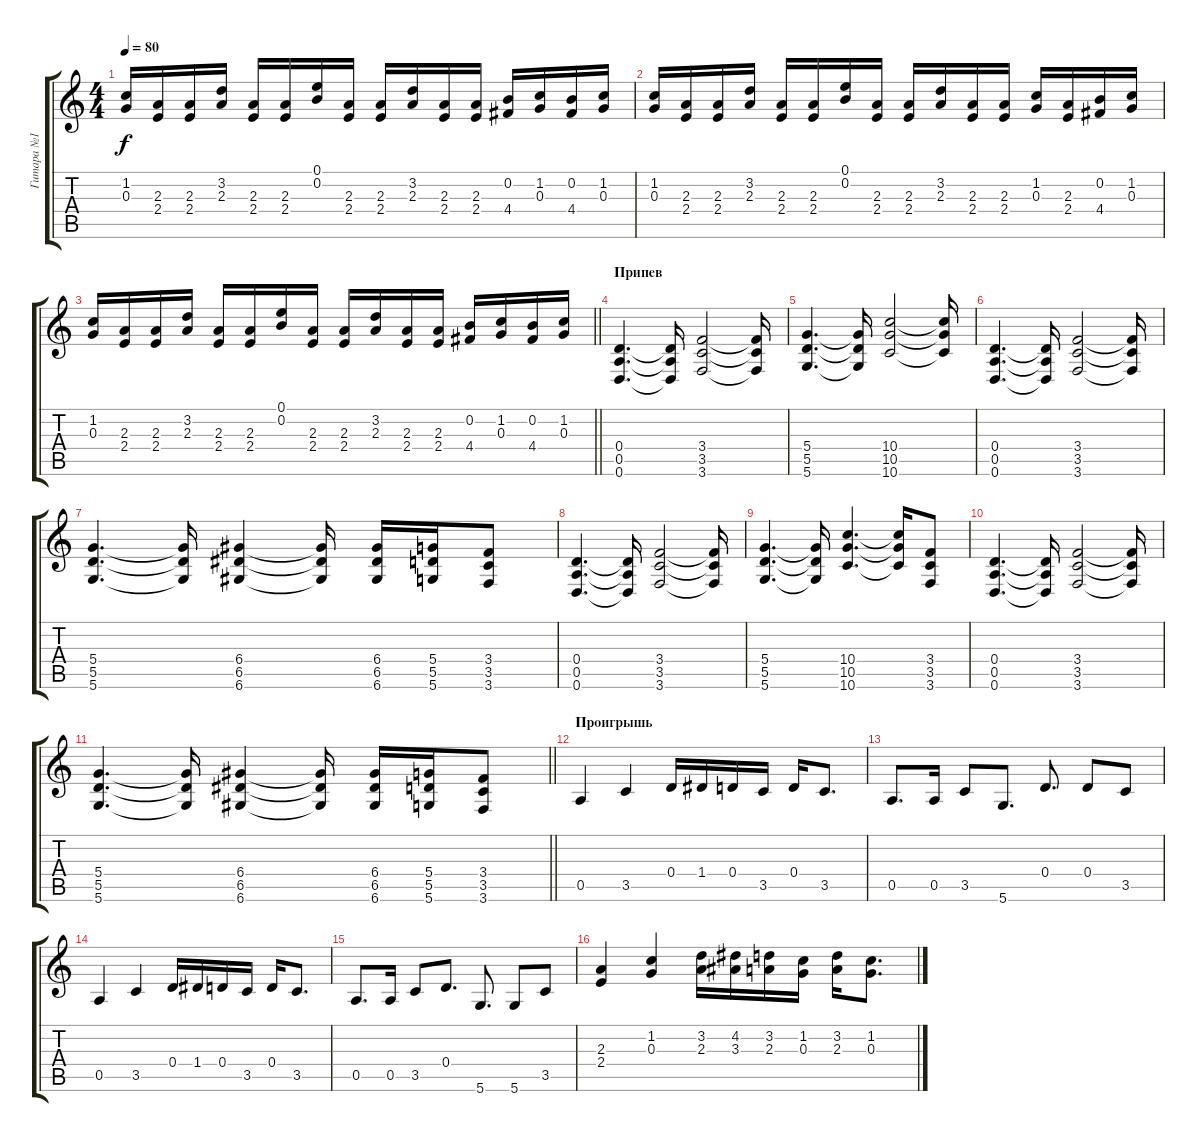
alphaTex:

\track ("Гитара №1" "Гитара №1") {instrument overdrivenguitar}
\staff {score tabs}
\tuning (E4 B3 G3 D3 A2 D2) {hide}
\ts (4 4)
\tempo 80
\clef g2
\ks c
(1.2 0.3).16{dy f} (2.3 2.4).16 (2.3 2.4).16 (3.2 2.3).16 (2.3 2.4).16 (2.3 2.4).16 (0.1 0.2).16 (2.3 2.4).16 (2.3 2.4).16 (3.2 2.3).16 (2.3 2.4).16 (2.3 2.4).16 (0.2 4.4).16 (1.2 0.3).16 (0.2 4.4).16 (1.2 0.3).16 |
(1.2 0.3).16 (2.3 2.4).16 (2.3 2.4).16 (3.2 2.3).16 (2.3 2.4).16 (2.3 2.4).16 (0.1 0.2).16 (2.3 2.4).16 (2.3 2.4).16 (3.2 2.3).16 (2.3 2.4).16 (2.3 2.4).16 (1.2 0.3).16 (2.3 2.4).16 (0.2 4.4).16 (1.2 0.3).16 |
\barLineRight lightlight
(1.2 0.3).16 (2.3 2.4).16 (2.3 2.4).16 (3.2 2.3).16 (2.3 2.4).16 (2.3 2.4).16 (0.1 0.2).16 (2.3 2.4).16 (2.3 2.4).16 (3.2 2.3).16 (2.3 2.4).16 (2.3 2.4).16 (0.2 4.4).16 (1.2 0.3).16 (0.2 4.4).16 (1.2 0.3).16 |
\section ("" "Припев")
(0.4 0.5 0.6).4{d} (0.4{t} 0.5{t} 0.6{t}).16 (3.4 3.5 3.6).2 (3.4{t} 3.5{t} 3.6{t}).16 |
(5.4 5.5 5.6).4{d} (5.4{t} 5.5{t} 5.6{t}).16 (10.4 10.5 10.6).2 (10.4{t} 10.5{t} 10.6{t}).16 |
(0.4 0.5 0.6).4{d} (0.4{t} 0.5{t} 0.6{t}).16 (3.4 3.5 3.6).2 (3.4{t} 3.5{t} 3.6{t}).16 |
(5.4 5.5 5.6).4{d} (5.4{t} 5.5{t} 5.6{t}).16 (6.4 6.5 6.6).4 (6.4{t} 6.5{t} 6.6{t}).16 (6.4 6.5 6.6).16 (5.4 5.5 5.6).16 (3.4 3.5 3.6).8 |
(0.4 0.5 0.6).4{d} (0.4{t} 0.5{t} 0.6{t}).16 (3.4 3.5 3.6).2 (3.4{t} 3.5{t} 3.6{t}).16 |
(5.4 5.5 5.6).4{d} (5.4{t} 5.5{t} 5.6{t}).16 (10.4 10.5 10.6).4{d} (10.4{t} 10.5{t} 10.6{t}).16 (3.4 3.5 3.6).8 |
(0.4 0.5 0.6).4{d} (0.4{t} 0.5{t} 0.6{t}).16 (3.4 3.5 3.6).2 (3.4{t} 3.5{t} 3.6{t}).16 |
\barLineRight lightlight
(5.4 5.5 5.6).4{d} (5.4{t} 5.5{t} 5.6{t}).16 (6.4 6.5 6.6).4 (6.4{t} 6.5{t} 6.6{t}).16 (6.4 6.5 6.6).16 (5.4 5.5 5.6).16 (3.4 3.5 3.6).8 |
\section ("" "Проигрышь")
0.5.4 3.5.4 0.4.16 1.4.16 0.4.16 3.5.16 0.4.16 3.5.8{d} |
0.5.8{d} 0.5.16 3.5.8 5.6.8{d} 0.4.8{d} 0.4.8 3.5.8 |
0.5.4 3.5.4 0.4.16 1.4.16 0.4.16 3.5.16 0.4.16 3.5.8{d} |
0.5.8{d} 0.5.16 3.5.8 0.4.8{d} 5.6.8{d} 5.6.8 3.5.8 |
(2.3 2.4).4 (1.2 0.3).4 (3.2 2.3).16 (4.2 3.3).16 (3.2 2.3).16 (1.2 0.3).16 (3.2 2.3).16 (1.2 0.3).8{d}
